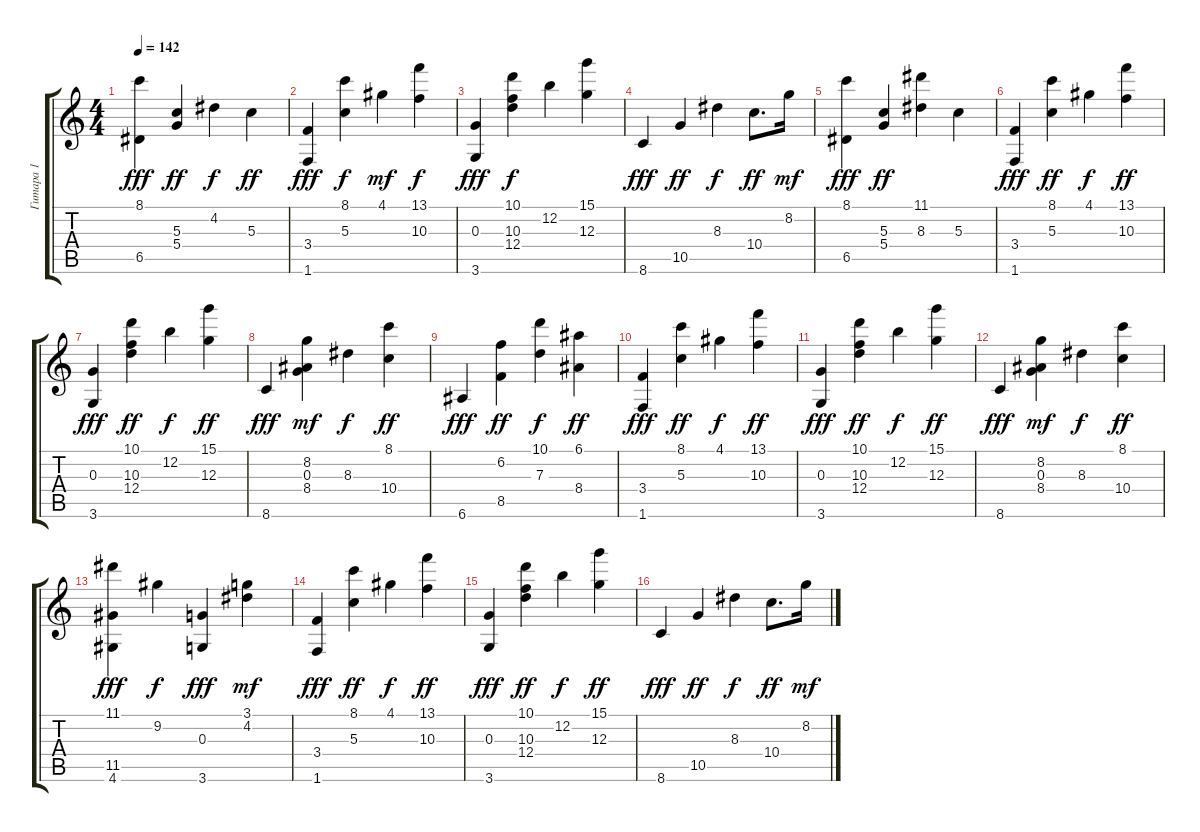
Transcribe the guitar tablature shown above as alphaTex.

\track ("Гитара 1" "Гитара 1") {instrument acousticguitarsteel}
\staff {score tabs}
\tuning (E4 B3 G3 D3 A2 E2) {hide}
\ts (4 4)
\tempo 142
\clef g2
\ks c
(8.1 6.5).4{dy fff} (5.3 5.4).4{dy ff} 4.2.4{dy f} 5.3.4{dy ff} |
(3.4 1.6).4{dy fff} (8.1 5.3).4{dy f} 4.1.4{dy mf} (13.1 10.3).4{dy f} |
(0.3 3.6).4{dy fff} (10.1 10.3 12.4).4{dy f} 12.2.4 (15.1 12.3).4 |
8.6.4{dy fff} 10.5.4{dy ff} 8.3.4{dy f} 10.4.8{d dy ff} 8.2.16{dy mf} |
(8.1 6.5).4{dy fff} (5.3 5.4).4{dy ff} (11.1 8.3).4 5.3.4 |
(3.4 1.6).4{dy fff} (8.1 5.3).4{dy ff} 4.1.4{dy f} (13.1 10.3).4{dy ff} |
(0.3 3.6).4{dy fff} (10.1 10.3 12.4).4{dy ff} 12.2.4{dy f} (15.1 12.3).4{dy ff} |
8.6.4{dy fff} (8.2 0.3 8.4).4{dy mf} 8.3.4{dy f} (8.1 10.4).4{dy ff} |
6.6.4{dy fff} (6.2 8.5).4{dy ff} (10.1 7.3).4{dy f} (6.1 8.4).4{dy ff} |
(3.4 1.6).4{dy fff} (8.1 5.3).4{dy ff} 4.1.4{dy f} (13.1 10.3).4{dy ff} |
(0.3 3.6).4{dy fff} (10.1 10.3 12.4).4{dy ff} 12.2.4{dy f} (15.1 12.3).4{dy ff} |
8.6.4{dy fff} (8.2 0.3 8.4).4{dy mf} 8.3.4{dy f} (8.1 10.4).4{dy ff} |
(11.1 11.5 4.6).4{dy fff} 9.2.4{dy f} (0.3 3.6).4{dy fff} (3.1 4.2).4{dy mf} |
(3.4 1.6).4{dy fff} (8.1 5.3).4{dy ff} 4.1.4{dy f} (13.1 10.3).4{dy ff} |
(0.3 3.6).4{dy fff} (10.1 10.3 12.4).4{dy ff} 12.2.4{dy f} (15.1 12.3).4{dy ff} |
8.6.4{dy fff} 10.5.4{dy ff} 8.3.4{dy f} 10.4.8{d dy ff} 8.2.16{dy mf}
